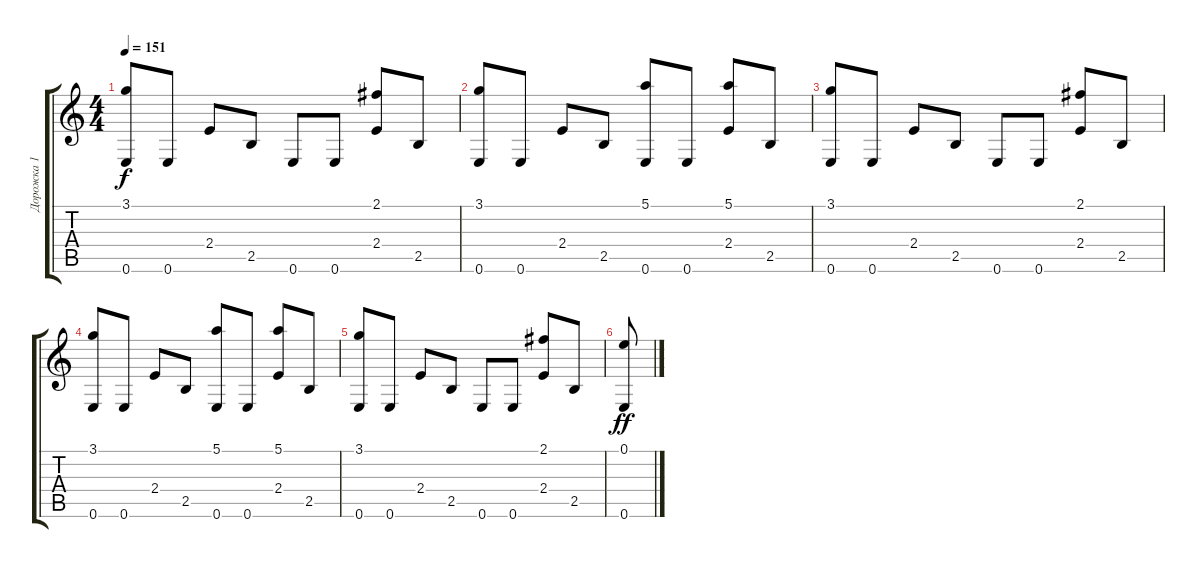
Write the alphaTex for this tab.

\track ("Дорожка 1" "Дорожка 1") {instrument acousticguitarsteel}
\staff {score tabs}
\tuning (E4 B3 G3 D3 A2 E2) {hide}
\ts (4 4)
\tempo 151
\clef g2
\ks c
(3.1 0.6).8{dy f} 0.6.8 2.4.8 2.5.8 0.6.8 0.6.8 (2.1 2.4).8 2.5.8 |
(3.1 0.6).8 0.6.8 2.4.8 2.5.8 (5.1 0.6).8 0.6.8 (5.1 2.4).8 2.5.8 |
(3.1 0.6).8 0.6.8 2.4.8 2.5.8 0.6.8 0.6.8 (2.1 2.4).8 2.5.8 |
(3.1 0.6).8 0.6.8 2.4.8 2.5.8 (5.1 0.6).8 0.6.8 (5.1 2.4).8 2.5.8 |
(3.1 0.6).8 0.6.8 2.4.8 2.5.8 0.6.8 0.6.8 (2.1 2.4).8 2.5.8 |
(0.1 0.6).8{dy ff}
